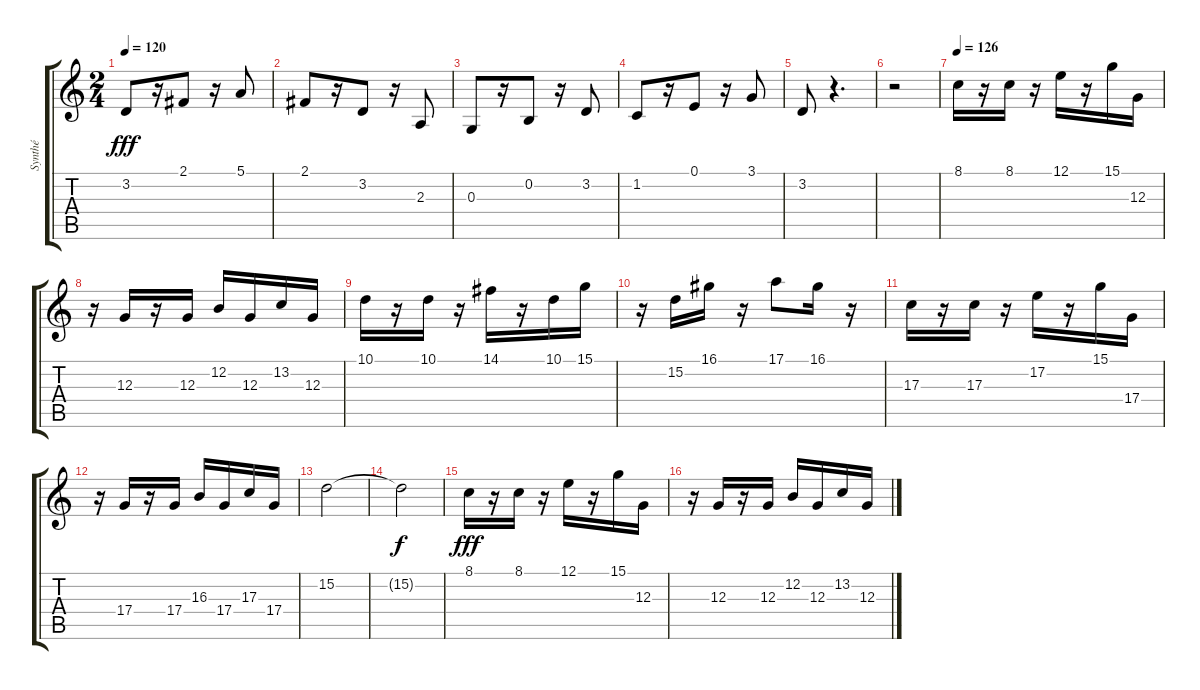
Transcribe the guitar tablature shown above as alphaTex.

\track ("Synthé" "Synthé") {instrument brasssection}
\staff {score tabs}
\tuning (E4 B3 G3 D3 A2 E2) {hide}
\ts (2 4)
\tempo 120
\clef g2
\ks c
3.2.8{dy fff} r.16 2.1.8 r.16 5.1.8 |
2.1.8 r.16 3.2.8 r.16 2.3.8 |
0.3.8 r.16 0.2.8 r.16 3.2.8 |
1.2.8 r.16 0.1.8 r.16 3.1.8 |
3.2.8 r.4{d} |
r.2 |
\tempo 126
8.1.16 r.16 8.1.16 r.16 12.1.16 r.16 15.1.16 12.3.16 |
r.16 12.3.16 r.16 12.3.16 12.2.16 12.3.16 13.2.16 12.3.16 |
10.1.16 r.16 10.1.16 r.16 14.1.16 r.16 10.1.16 15.1.16 |
r.16 15.2.16 16.1.16 r.16 17.1.8 16.1.16 r.16 |
17.3.16 r.16 17.3.16 r.16 17.2.16 r.16 15.1.16 17.4.16 |
r.16 17.4.16 r.16 17.4.16 16.3.16 17.4.16 17.3.16 17.4.16 |
15.2.2 |
15.2{t}.2{dy f} |
8.1.16{dy fff} r.16 8.1.16 r.16 12.1.16 r.16 15.1.16 12.3.16 |
r.16 12.3.16 r.16 12.3.16 12.2.16 12.3.16 13.2.16 12.3.16
